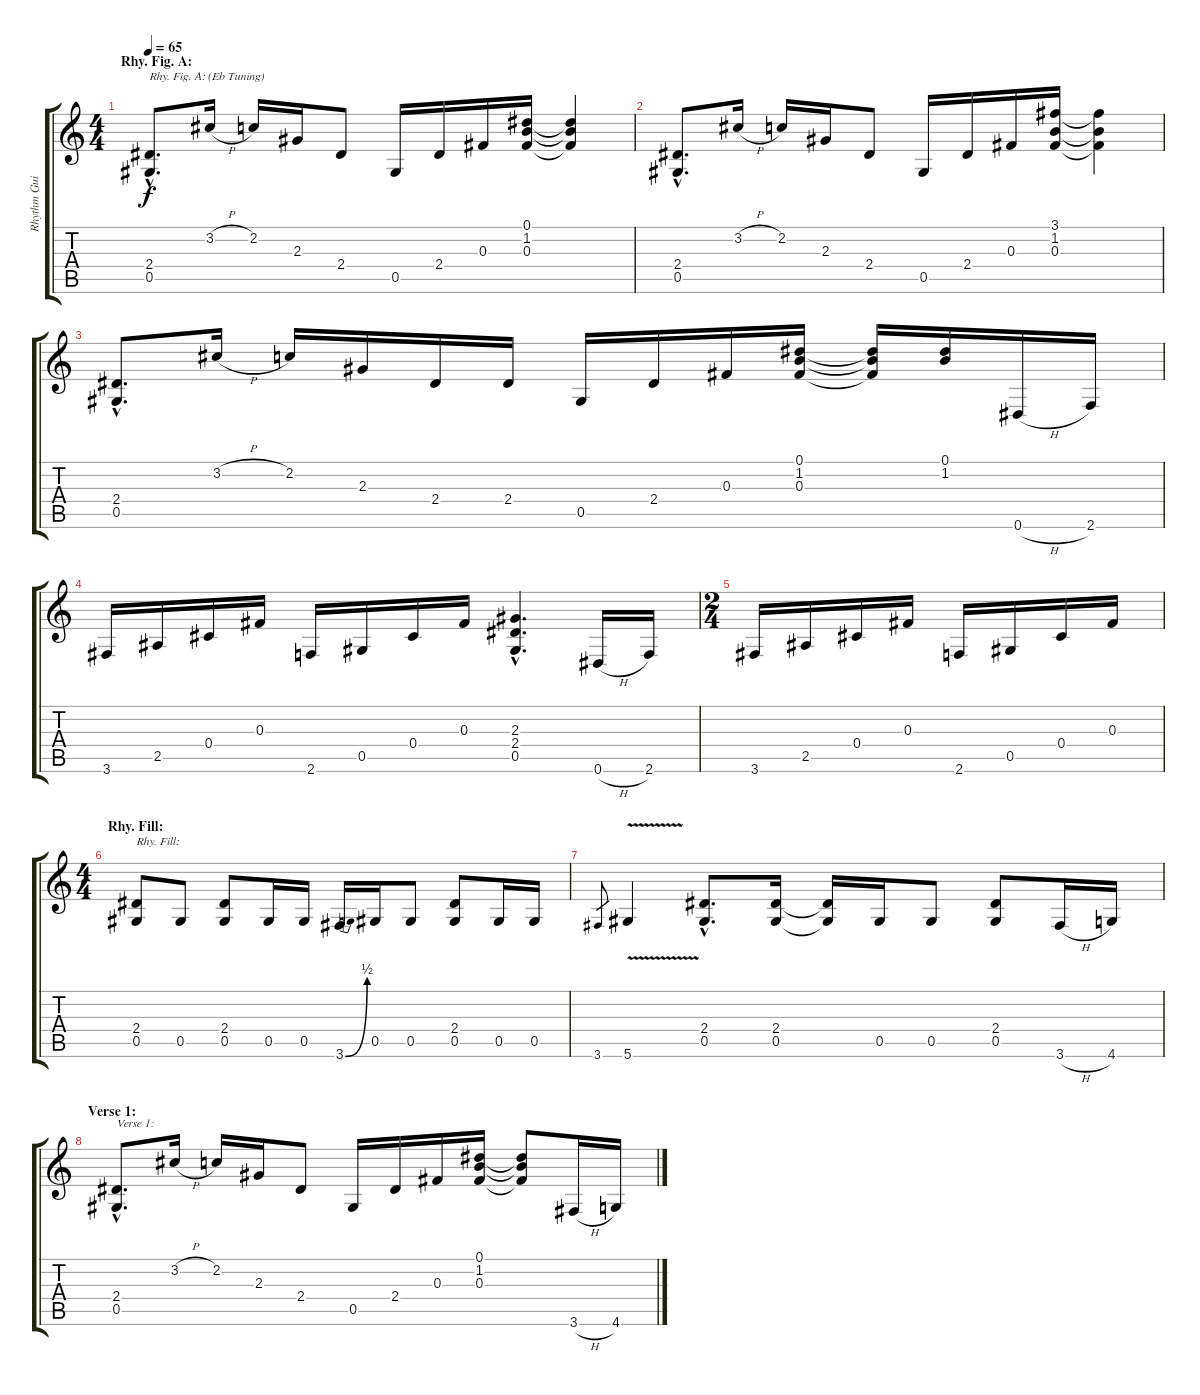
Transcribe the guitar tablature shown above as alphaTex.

\track ("Rhythm Guitar 1" "Rhythm Gui") {instrument overdrivenguitar}
\staff {score tabs}
\tuning (Eb4 Bb3 Gb3 Db3 Ab2 Eb2) {hide}
\ts (4 4)
\section ("" "Rhy. Fig. A:")
\tempo 65
\clef g2
\ks c
(2.4{hac} 0.5{hac}).8{d txt "Rhy. Fig. A: (Eb Tuning)" dy f instrument overdrivenguitar} 3.2{h}.16 2.2.16 2.3.16 2.4.8 0.5.16 2.4.16 0.3.16 (0.1 1.2 0.3).16 (0.1{t} 1.2{t} 0.3{t}).4 |
(2.4{hac} 0.5{hac}).8{d} 3.2{h}.16 2.2.16 2.3.16 2.4.8 0.5.16 2.4.16 0.3.16 (3.1 1.2 0.3).16 (3.1{t} 1.2{t} 0.3{t}).4 |
(2.4{hac} 0.5{hac}).8{d} 3.2{h}.16 2.2.16 2.3.16 2.4.16 2.4.16 0.5.16 2.4.16 0.3.16 (0.1 1.2 0.3).16 (0.1{t} 1.2{t} 0.3{t}).16 (0.1 1.2).16 0.6{h}.16 2.6.16 |
3.6.16 2.5.16 0.4.16 0.3.16 2.6.16 0.5.16 0.4.16 0.3.16 (2.3{hac} 2.4{hac} 0.5{hac}).4{d} 0.6{h}.16 2.6.16 |
\ts (2 4)
3.6.16 2.5.16 0.4.16 0.3.16 2.6.16 0.5.16 0.4.16 0.3.16 |
\ts (4 4)
\section ("" "Rhy. Fill:")
(2.4 0.5).8{txt "Rhy. Fill:"} 0.5.8 (2.4 0.5).8 0.5.16 0.5.16 3.6{be (bend 0 0 60 2)}.16 0.5.16 0.5.8 (2.4 0.5).8 0.5.16 0.5.16 |
3.6.8{gr} 5.6{v}.4 (2.4{hac} 0.5{hac}).8{d} (2.4 0.5).16 (2.4{t} 0.5{t}).16 0.5.16 0.5.8 (2.4 0.5).8 3.6{h}.16 4.6.16 |
\section ("" "Verse 1:")
(2.4{hac} 0.5{hac}).8{d txt "Verse 1:"} 3.2{h}.16 2.2.16 2.3.16 2.4.8 0.5.16 2.4.16 0.3.16 (0.1 1.2 0.3).16 (0.1{t} 1.2{t} 0.3{t}).8 3.6{h}.16 4.6.16
